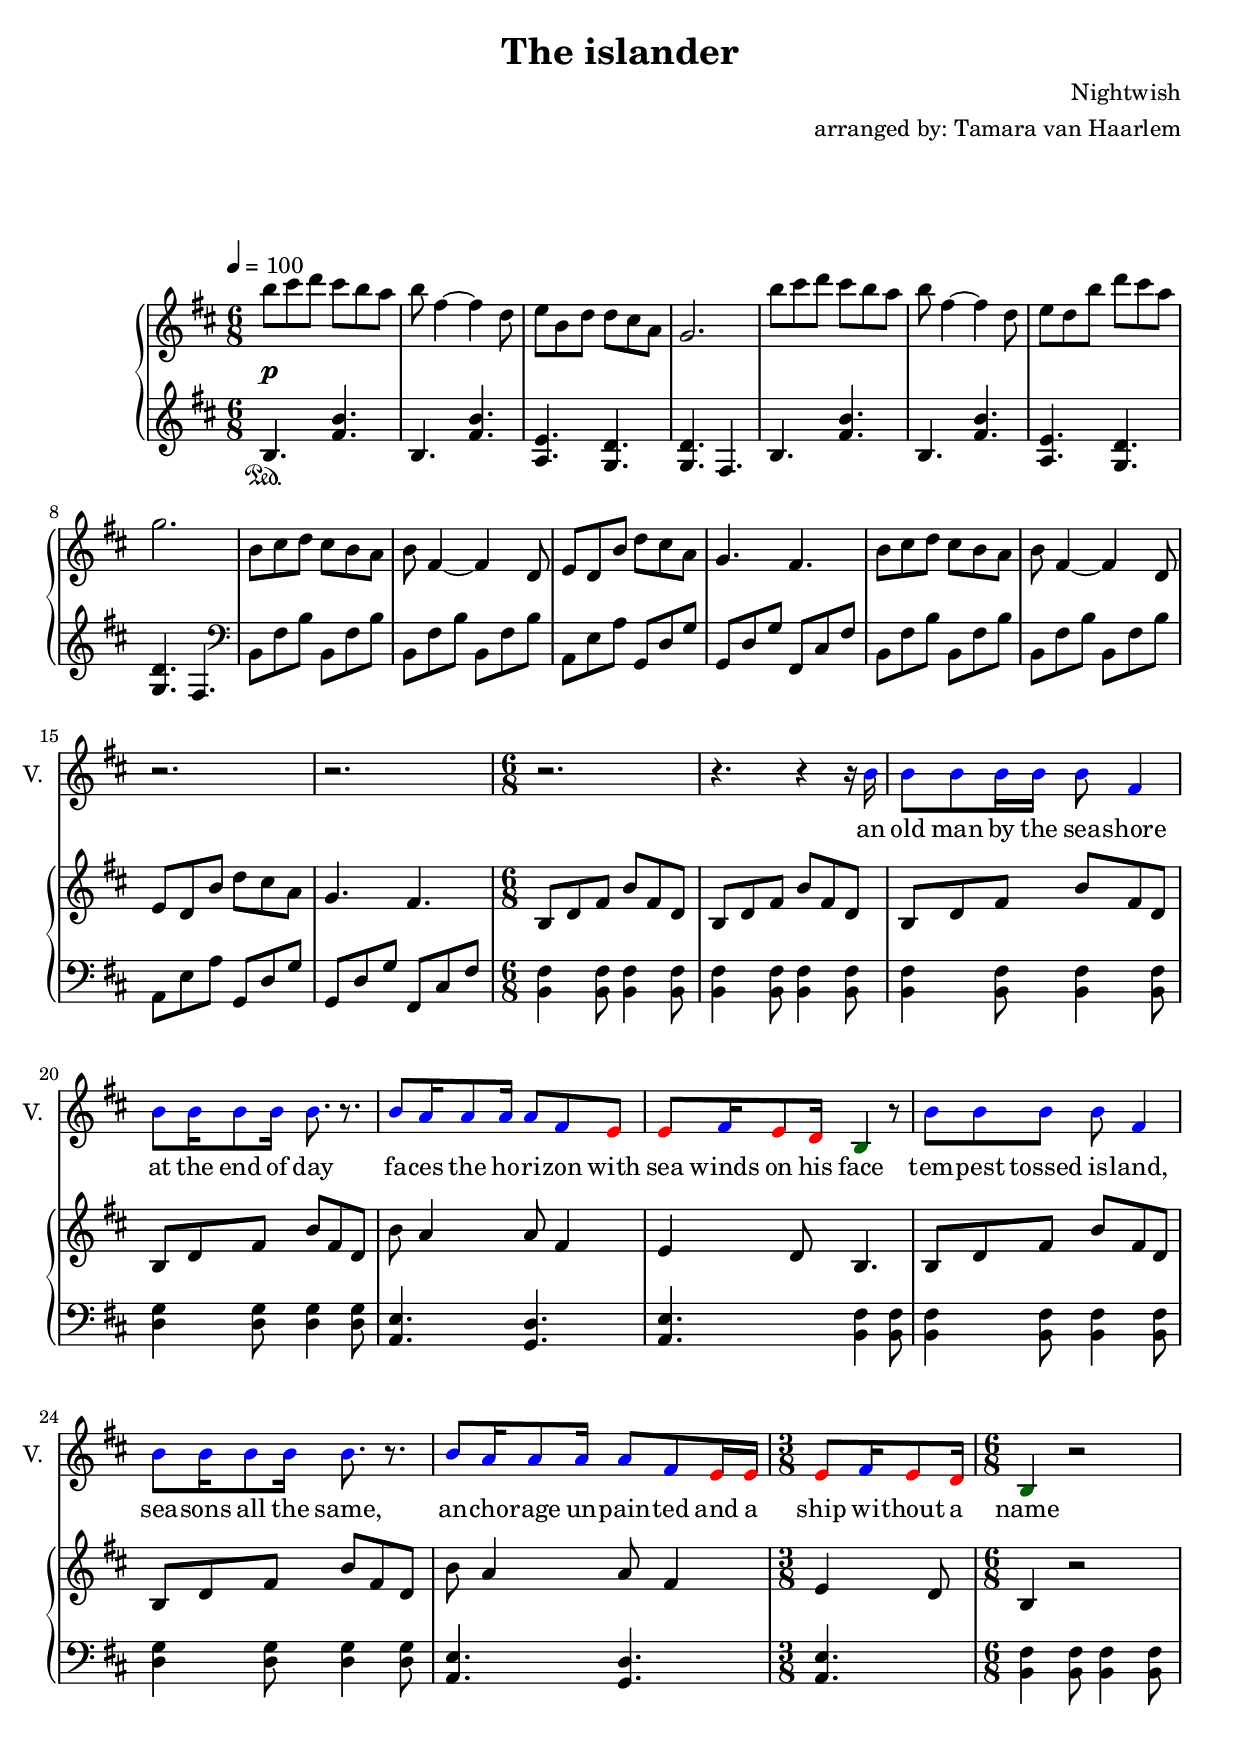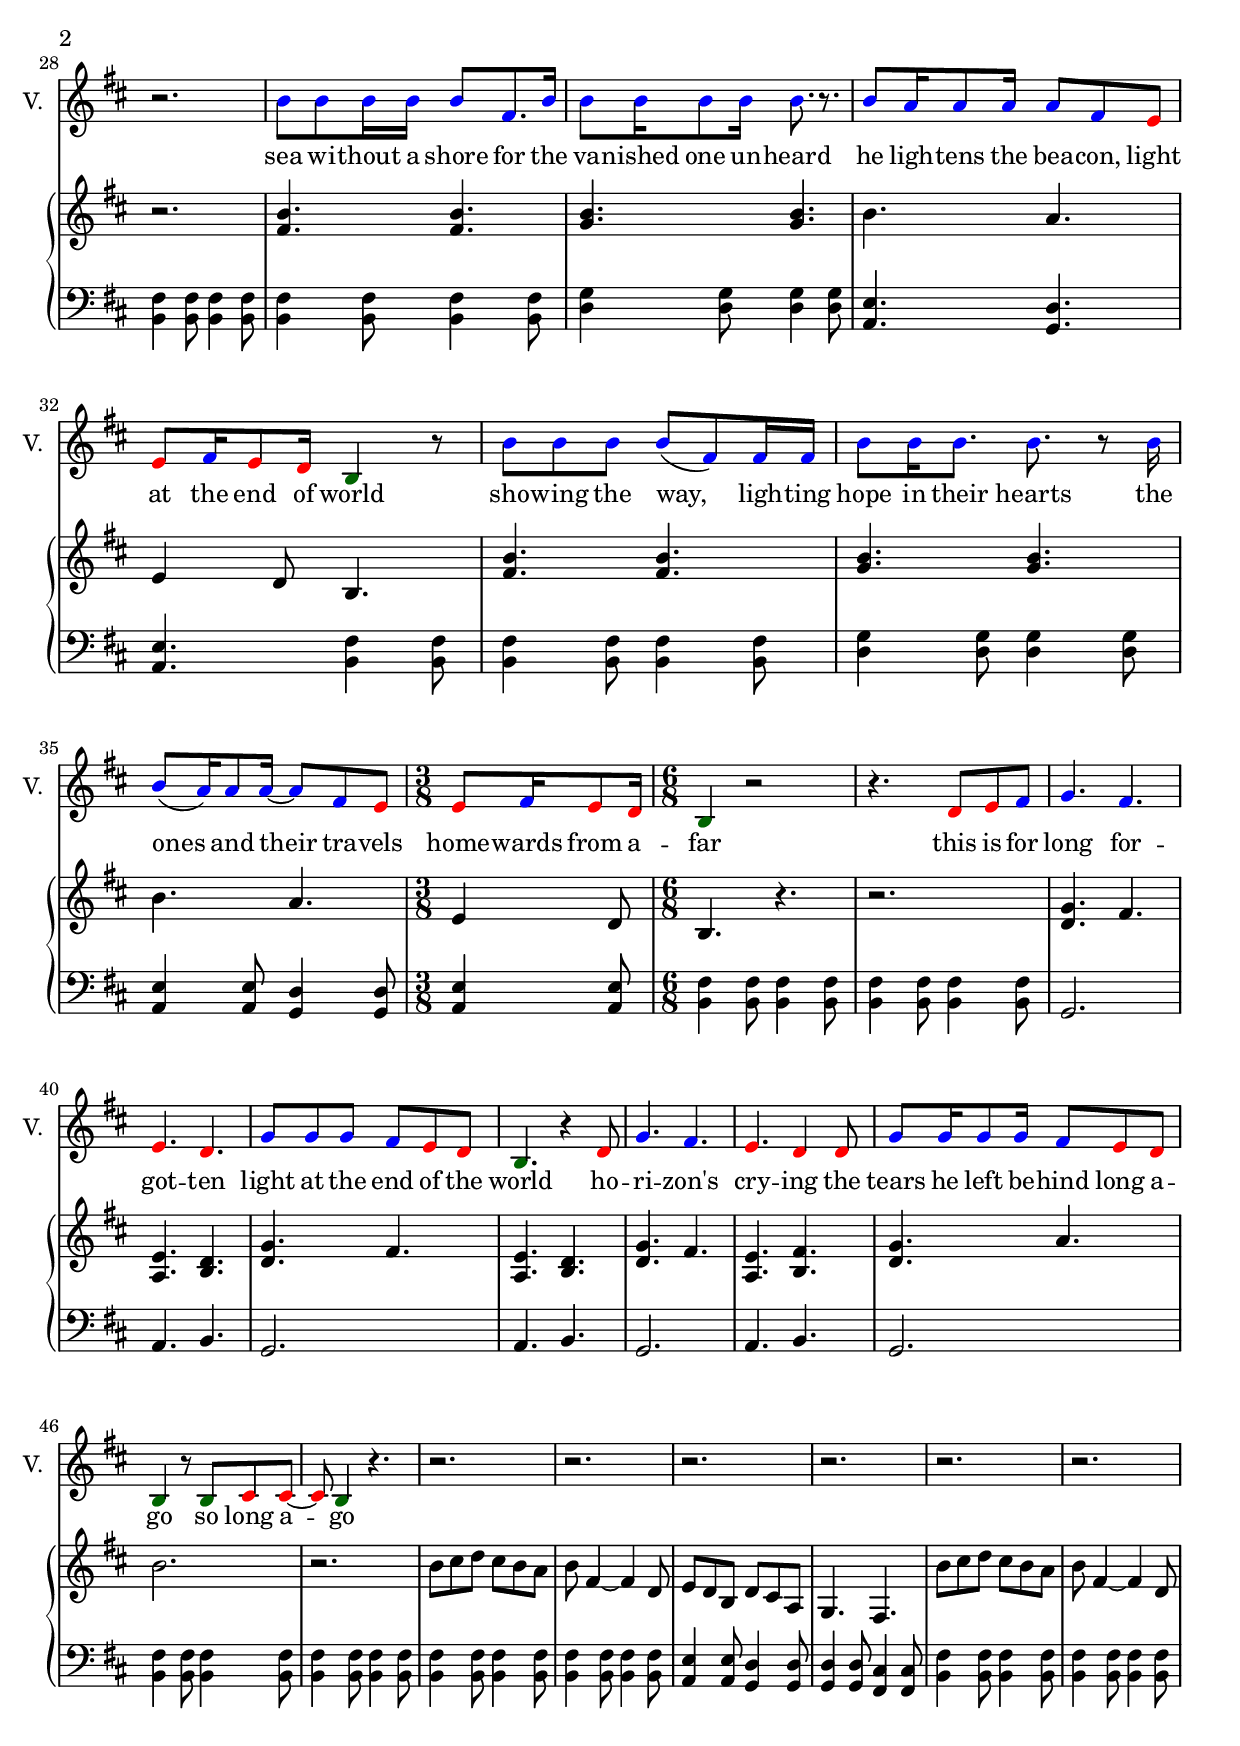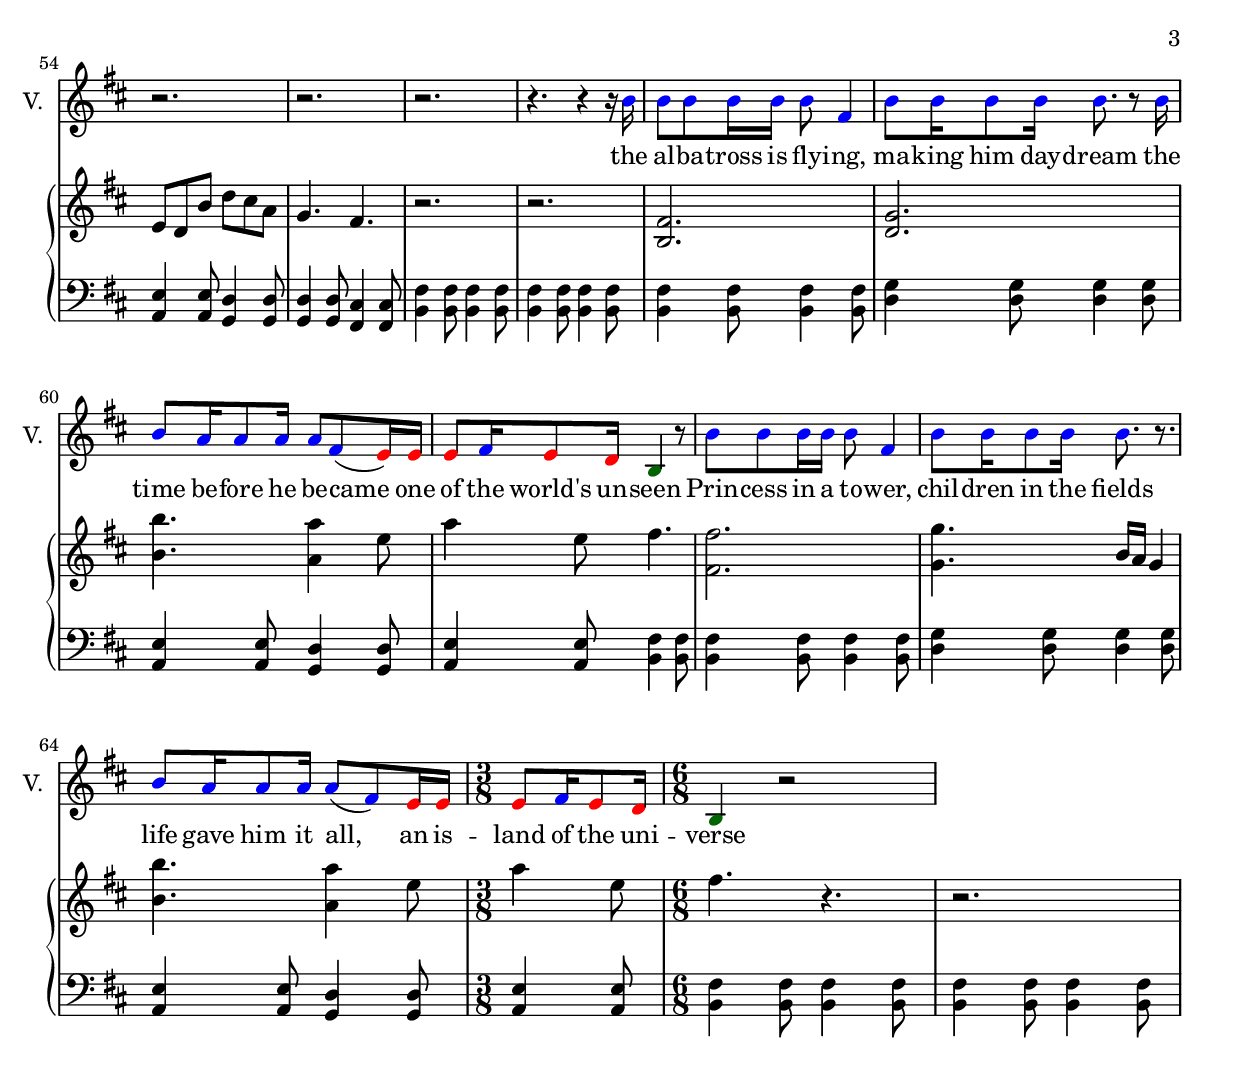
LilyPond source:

\include "articulate.ly"
\version "2.19.49"
%Association list of pitches to colors.
#(define color-mapping
  (list
    (cons (ly:make-pitch -1 0 -1/2) (x11-color 'orange))
    (cons (ly:make-pitch -1 0 0) (x11-color 'orange))
    (cons (ly:make-pitch -1 0 1/2) (x11-color 'orange))
    (cons (ly:make-pitch -1 1 -1/2) (x11-color 'orange))
    (cons (ly:make-pitch -1 1 0) (x11-color 'orange))
    (cons (ly:make-pitch -1 1 1/2) (x11-color 'orange))
    (cons (ly:make-pitch -1 2 -1/2) (x11-color 'orange))
    (cons (ly:make-pitch -1 2 0) (x11-color 'orange))
    (cons (ly:make-pitch -1 2 1/2) (x11-color 'orange))
    (cons (ly:make-pitch -1 3 -1/2) (x11-color 'DarkGreen))
    (cons (ly:make-pitch -1 3 0) (x11-color 'DarkGreen))
    (cons (ly:make-pitch -1 3 1/2) (x11-color 'DarkGreen))
    (cons (ly:make-pitch -1 4 -1/2) (x11-color 'DarkGreen))
    (cons (ly:make-pitch -1 4 0) (x11-color 'DarkGreen))
    (cons (ly:make-pitch -1 4 1/2) (x11-color 'DarkGreen))
    (cons (ly:make-pitch -1 5 -1/2) (x11-color 'DarkGreen))
    (cons (ly:make-pitch -1 5 0) (x11-color 'DarkGreen))
    (cons (ly:make-pitch -1 5 1/2) (x11-color 'DarkGreen))
    (cons (ly:make-pitch -1 6 -1/2) (x11-color 'DarkGreen))
    (cons (ly:make-pitch -1 6 0) (x11-color 'DarkGreen))
    (cons (ly:make-pitch -1 6 1/2) (x11-color 'DarkGreen))
    (cons (ly:make-pitch 0 0 -1/2) (x11-color 'red))
    (cons (ly:make-pitch 0 0 0) (x11-color 'red))
    (cons (ly:make-pitch 0 0 1/2) (x11-color 'red))
    (cons (ly:make-pitch 0 1 -1/2) (x11-color 'red))
    (cons (ly:make-pitch 0 1 0) (x11-color 'red))
    (cons (ly:make-pitch 0 1 1/2) (x11-color 'red))
    (cons (ly:make-pitch 0 2 -1/2) (x11-color 'red))
    (cons (ly:make-pitch 0 2 0) (x11-color 'red))
    (cons (ly:make-pitch 0 2 1/2) (x11-color 'red))
    (cons (ly:make-pitch 0 3 -1/2) (x11-color 'blue))
    (cons (ly:make-pitch 0 3 0) (x11-color 'blue))
    (cons (ly:make-pitch 0 3 1/2) (x11-color 'blue))
    (cons (ly:make-pitch 0 4 -1/2) (x11-color 'blue))
    (cons (ly:make-pitch 0 4 0) (x11-color 'blue))
    (cons (ly:make-pitch 0 4 1/2) (x11-color 'blue))
    (cons (ly:make-pitch 0 5 -1/2) (x11-color 'blue))
    (cons (ly:make-pitch 0 5 0) (x11-color 'blue))
    (cons (ly:make-pitch 0 5 1/2) (x11-color 'blue))
    (cons (ly:make-pitch 0 6 -1/2) (x11-color 'blue))
    (cons (ly:make-pitch 0 6 0) (x11-color 'blue))
    (cons (ly:make-pitch 0 6 1/2) (x11-color 'blue))
    (cons (ly:make-pitch 1 0 -1/2) (x11-color 'MediumPurple))
    (cons (ly:make-pitch 1 0 0) (x11-color 'MediumPurple))
    (cons (ly:make-pitch 1 0 1/2) (x11-color 'MediumPurple))
    (cons (ly:make-pitch 1 1 -1/2) (x11-color 'MediumPurple))
    (cons (ly:make-pitch 1 1 0) (x11-color 'MediumPurple))
    (cons (ly:make-pitch 1 1 1/2) (x11-color 'MediumPurple))
    (cons (ly:make-pitch 1 2 -1/2) (x11-color 'MediumPurple))
    (cons (ly:make-pitch 1 2 0) (x11-color 'MediumPurple))
    (cons (ly:make-pitch 1 2 1/2) (x11-color 'MediumPurple))
    (cons (ly:make-pitch 1 3 -1/2) (x11-color 'DeepPink))
    (cons (ly:make-pitch 1 3 0) (x11-color 'DeepPink))
    (cons (ly:make-pitch 1 3 1/2) (x11-color 'DeepPink))
    (cons (ly:make-pitch 1 4 -1/2) (x11-color 'DeepPink))
    (cons (ly:make-pitch 1 4 0) (x11-color 'DeepPink))
    (cons (ly:make-pitch 1 4 1/2) (x11-color 'DeepPink))
    (cons (ly:make-pitch 1 5 -1/2) (x11-color 'DeepPink))
    (cons (ly:make-pitch 1 5 0) (x11-color 'DeepPink))
    (cons (ly:make-pitch 1 5 1/2) (x11-color 'DeepPink))
    (cons (ly:make-pitch 1 6 -1/2) (x11-color 'DeepPink))
    (cons (ly:make-pitch 1 6 0) (x11-color 'DeepPink))
    (cons (ly:make-pitch 1 6 1/2) (x11-color 'DeepPink))))

%Compare pitch and alteration (not octave).
#(define (pitch-equals? p1 p2)
  (and
    (= (ly:pitch-octave p1) (ly:pitch-octave p2))
    (= (ly:pitch-alteration p1) (ly:pitch-alteration p2))
    (= (ly:pitch-notename p1) (ly:pitch-notename p2))))

#(define (pitch-to-color pitch)
  (let ((color (assoc pitch color-mapping pitch-equals?)))
    (if color
      (cdr color))))

#(define (color-notehead grob)
  (pitch-to-color
    (ly:event-property (event-cause grob) 'pitch)))

\include "predefined-guitar-fretboards.ly"
\version "2.19.49"
% voicetrainer: measures = 61
% voicetrainer: pages = 2
\header {
  title = "The islander"
  composer = "Nightwish"
  arranger = "arranged by: Tamara van Haarlem"
}

voicetrainerTempo = 100
voicetrainerKey = d

global= {
  \tempo 4=\voicetrainerTempo \time 6/8 \key d \major
}

voiceStaff= \transpose d \voicetrainerKey \relative c'' {
  \override NoteHead #'color = #color-notehead
  \global
  \repeat unfold 17 r2. |
  r4. r4 r16 b |
  b8 b b16 b b8 fis4 |
  b8 b16 b8 b16 b8. r |

  b8 a16 a8 a16 a8 fis e |
  e fis16 e8 d16 b4 r8 |

  b' b b b fis4 |
  b8 b16 b8 b16 b8. r |

  b8 a16 a8 a16 a8 fis e16 e |
  \time 3/8
  e8 fis16 e8 d16 |
  \time 6/8
  b4 r2 |
  r2. |

  b'8 b b16 b b8 fis8. b16 |
  b8 b16 b8 b16 b8. r |

  b8 a16 a8 a16 a8 fis e |
  e fis16 e8 d16 b4 r8 |

  b'8 b b b( fis) fis16 fis |
  b8 b16 b8. b r8 b16 |
  b8( a16) a8 a16~ a8 fis e |
  \time 3/8
  e fis16 e8 d16 |
  \barNumberCheck #37
  \time 6/8
  b4 r2 |
  r4. d8 e fis |
  g4. fis |
  e d |
  g8 g g fis e d |
  b4. r4 d8 |
  g4. fis |
  e d4 d8 |
  g8 g16 g8 g16 fis8 e d |
  b4 r8 b cis cis~ |
  cis b4 r4. |
  \barNumberCheck #48
  \repeat unfold 9 r2. |
  \barNumberCheck #57
  r4. r4 r16 b' |
  b8 b b16 b b8 fis4 |
  b8 b16 b8 b16 b8. r8 b16 |
  b8 a16 a8 a16 a8 fis( e16) e |
  e8 fis16 e8 d16 b4 r8 |

  b'8 b b16 b b8 fis4 |
  b8 b16 b8 b16 b8. r |
  b8 a16 a8 a16 a8( fis) e16 e |
  \time 3/8
  e8 fis16 e8 d16 |
  \time 6/8
  b4 r2 |



}

cello= \transpose d \voicetrainerKey \relative c, {
  \global
  \clef bass
}

upperStaff= \transpose d \voicetrainerKey \relative c''' {
  \global
  \repeat unfold 2 {
    b8 cis d cis b a |
    b fis4~ fis d8 |
  }
  \alternative {
    {
      e b d d cis a |
      g2. |
    }
    {
      e'8 d b' d cis a |
      g2. |
    }
  }
  \barNumberCheck #9
  \repeat unfold 2 {
    b,8 cis d cis b a |
    b fis4~ fis d8 |
    e d b' d cis a |
    g4. fis |
  }
  \barNumberCheck #17
  \repeat unfold 4 { b,8 d fis b fis d | }
  b'8 a4 a8 fis4 |
  e4 d8 b4. |
  \repeat unfold 2 { b8 d fis b fis d | }
  b'8 a4 a8 fis4 |
  \time 3/8
  e4 d8 |
  \time 6/8
  b4 r2 |
  r2. |
  < fis' b >4. < fis b > |
  < g b > < g b > |
  b a |
  e4 d8 b4. |
  < fis' b >4. < fis b > |
  < g b > < g b > |
  b a |
  \time 3/8
  e4 d8 |
  \barNumberCheck #37
  \time 6/8
  b4. r |
  r2. |
  \repeat unfold 2 {
    < d g >4. fis |
    < a, e' > < b d > |
  }
  < d g > fis |
  < a, e' > < b fis' > |
  < d g > a' |
  b2. |
  r |
  \barNumberCheck #48
  \repeat unfold 2 {
    b8 cis d cis b a |
    b fis4~ fis d8 |
  }
  \alternative {
    {
      e d b d cis a |
      g4. fis |
    }
    {
      e'8 d b' d cis a |
      g4. fis |
    }
  }
  \barNumberCheck #56
  r2. |
  r |
  < b, fis' > |
  < d g > |
  < b' b' >4. < a a' >4 e'8 |
  a4 e8 fis4. |
  < fis, fis' >2. |
  < g g' >4. b16 a g4 |
  < b b' >4. < a a' >4 e'8 |
  \time 3/8
  a4 e8 |
  \time 6/8
  fis4. r |
  r2. |
}

lowerStaff= \transpose d \voicetrainerKey \relative c' {
  \global
  \repeat unfold 2 {
    b4. < fis' b > |
    b, < fis' b > |
    < a, e' > < g d' > |
    < g d' > fis |
  }
  \barNumberCheck #9
  \clef bass
  \repeat unfold 2 {
    \repeat unfold 4 { b,8 fis' b } |
    a, e' a
    \repeat unfold 2 { g, d' g }
    fis, cis' fis |
  }
  \barNumberCheck #17
  \repeat unfold 2 {
    \time 6/8
    \repeat unfold 6 { < b, fis' >4 < b fis' >8 } |
    \repeat unfold 2 { < d g >4 < d g >8 } |
    < a e' >4. < g d' > |
    < a e' >
    \repeat unfold 3 { < b fis' >4 < b fis' >8 } |
    \repeat unfold 2 { < d g >4 < d g >8 } |
  }
  \alternative {
    {
      < a e' >4. < g d' > |
      \time 3/8 < a e' > |
    }
    {
      < a e' >4 < a e' >8 < g d' >4 < g d' >8 |
      \time 3/8 < a e' >4 < a e' >8 |
    }
  }
  \time 6/8
  \barNumberCheck #37
  \repeat unfold 4 { < b fis' >4 < b fis' >8 } |
  \repeat unfold 3 {
    g2. |
    a4. b |
  }
  g2. |
  \repeat unfold 4 { < b fis' >4 < b fis' >8 } |
  \barNumberCheck #48
  \repeat unfold 2 {
    \repeat unfold 4 { < b fis' >4 < b fis' >8 } |
    < a e' >4 < a e' >8 < g d' >4 < g d' >8 |
    < g d' >4 < g d' >8 < fis cis' >4 < fis cis' >8 |
  }
  \barNumberCheck #56
  \repeat unfold 6 { < b fis' >4 < b fis' >8 } |
  \repeat unfold 2 { < d g >4 < d g >8 } |
  < a e' >4 < a e' >8 < g d' >4 < g d' >8 |
  < a e' >4 < a e' >8
  \repeat unfold 3 { < b fis' >4 < b fis' >8 } |
  \repeat unfold 2 { < d g >4 < d g >8 } |
  < a e' >4 < a e' >8 < g d' >4 < g d' >8 |
  \time 3/8
  < a e' >4 < a e' >8 |
  \time 6/8
  \repeat unfold 4 { < b fis' >4 < b fis' >8 } |






}

pianoDynamics = {
  s1\p
}

pianoPedal = {
  s1\sustainOn
}

myChords= \chordmode {
  \transpose d \voicetrainerKey {
  }
}

% sheetonly start
\book {
  \score {
    <<
      \new ChordNames { \myChords }
      \new FretBoards { \myChords }
      % instrument start voice
      \new Staff = "voice" <<
        \set Staff.instrumentName = \markup { "Voice" }
        \set Staff.shortInstrumentName = \markup { "V." }
        \voiceStaff
        \addlyrics {
          an old man by the sea -- shore at the end of day
          fa -- ces the ho -- ri -- zon with sea winds on his face
          tem -- pest tossed is -- land, sea -- sons all the same,
          an -- cho -- rage un -- pain -- ted and a ship wi -- thout a name

          sea wi -- thout a shore for the va -- nished one un -- heard
          he ligh -- tens the bea -- con, light at the end of world
          sho -- wing the way, ligh -- ting hope in their hearts
          the ones and their tra -- vels home -- wards from a -- far

          this is for long for -- got -- ten light at the end of the world
          ho -- ri -- zon's cry -- ing the tears he left be -- hind long a -- go
          so long a -- go

          the al -- ba -- tross is fly -- ing, ma -- king him day -- dream
          the time be -- fore he be -- came one of the world's un -- seen
          Prin -- cess in a to -- wer, chil -- dren in the fields
          life gave him it all, an is -- land of the uni -- verse

          now his love's a me -- mory, a ghost in the fog
          he sets the sails one last time say -- ing fare -- well to the world
          an -- chor to the wa -- ter, sea -- bed far be -- low
          grass still in his feet, and a smile be -- neath his brow

          this is for long for -- got -- ten light at the end of the world
          ho -- ri -- zon's cry -- ing the tears he left be -- hind long a -- go
          so long a -- go

          this is for long for -- got -- ten light at the end of the world
          ho -- ri -- zon's cry -- ing the tears he left be -- hind long a -- go
          so long a -- go
        }
      >>
      % instrument end voice
      % instrument start cello
      \new Staff = "cello" <<
        \set Staff.instrumentName = \markup { "ViolonCello" }
        \set Staff.shortInstrumentName = \markup { "C." }
        \cello
      >>
      % instrument end cello
      % instrument start piano
      \new PianoStaff = "piano" <<
        \new Staff {
          \set Staff.midiInstrument = "acoustic grand"
          \removeWithTag midi \upperStaff
        }
        \new Dynamics \pianoDynamics
        \new Staff {
          \set Staff.midiInstrument = "acoustic grand"
          \removeWithTag midi \lowerStaff
        }
        \new Dynamics \pianoPedal
      >>
      % instrument end piano
    >>
    \layout {
      \context {
        \Staff \RemoveEmptyStaves
        \override VerticalAxisGroup #'remove-first = ##t
      }
      \context {
        \PianoStaff
        \accepts Dynamics
      }
    }
  }
}
% sheetonly end
% midionly start
\book {
  \score {
    \unfoldRepeats \articulate <<
      % instrument start voice
      \new Staff = "voice" <<
        \set Staff.midiInstrument = "cello"
        \voiceStaff
      >>
      % instrument end voice
      % instrument start cello
      \new Staff = "cello" <<
        \set Staff.midiInstrument = "cello"
        \cello
      >>
      % instrument end cello
      % instrument start piano
      \new PianoStaff = "piano" <<
        \new Staff = "piano:1" {
          \set Staff.midiInstrument = "acoustic grand"
          \new Voice <<
            \new Dynamics \pianoDynamics
            \upperStaff
            \new Dynamics \pianoPedal
          >>
        }
        \new Staff = "piano:2" {
          \set Staff.midiInstrument = "acoustic grand"
          \new Voice <<
            \new Dynamics \pianoDynamics
            \lowerStaff
            \new Dynamics \pianoPedal
          >>
        }
      >>
      % instrument end piano
      % instrument start metronome
      \new DrumStaff = "metronome" {
        \drummode {
          \global
          \repeat unfold 61 {
            hiwoodblock4 lowoodblock wbl wbl wbl wbl
          }
        }
      }
      % instrument end metronome
    >>
    \midi {
      \context {
        \type "Performer_group"
        \name Dynamics
        \consists "Dynamic_performer"
        \consists "Piano_pedal_performer"
      }
      \context {
        \Voice
        \accepts Dynamics
      }
    }
  }
}
% midionly end

